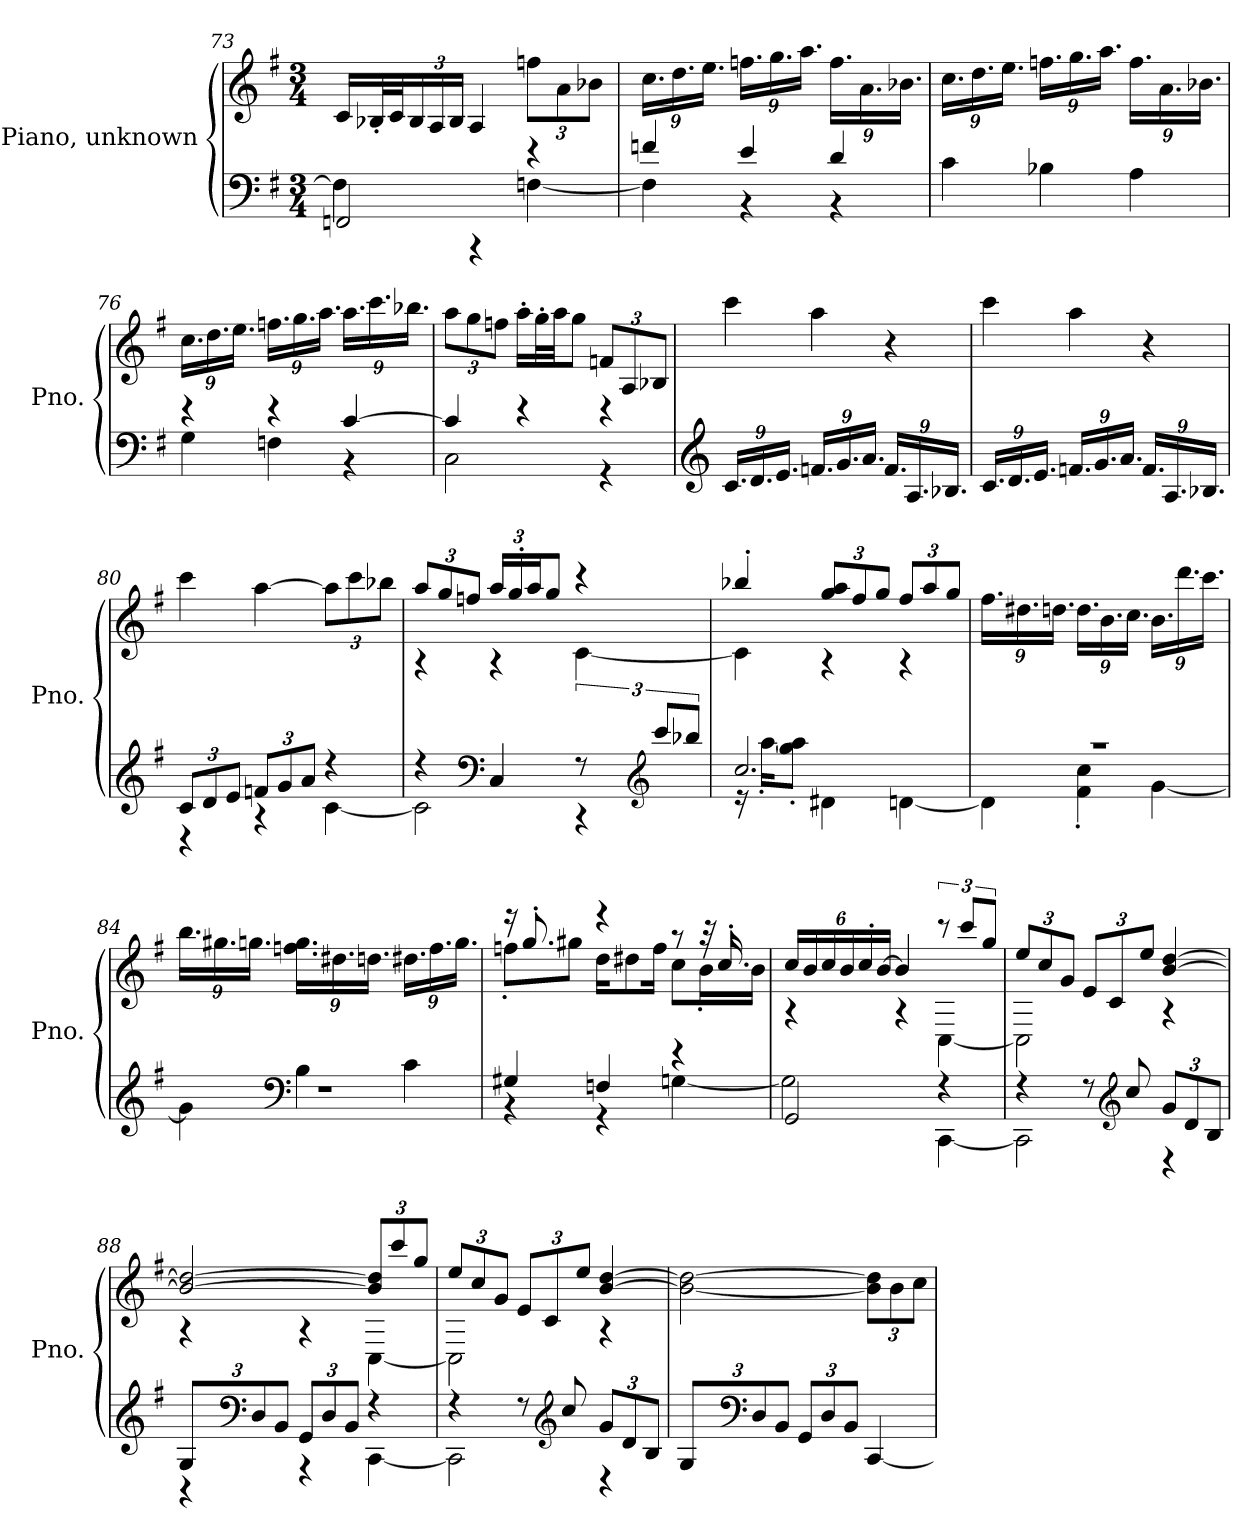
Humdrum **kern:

**kern	**kern
*part1	*part1
*staff2	*staff1
*I"Piano, unknown	*
*I'Pno.	*
*clefF4	*clefG2
*k[f#]	*k[f#]
*M3/4	*M3/4
=73	=73
*^	*
2FFn/	4F\]	16c/LL
.	.	32B-X'/L
.	.	32c/J
*	*	*Xbrackettup
.	.	24B-/
.	.	24A/
.	.	24B-/JJ
.	4r	4A/
4r	[4Fn\	12ffn\L
.	.	12a\
.	.	12b-X\J
!!LO:LB:g=z
=74	=74	=74
4fn/	4F\]	18.cc\LL
.	.	18.dd\
.	.	18.ee\JJ
4e/	4r	18.ffn\LL
.	.	18.gg\
.	.	18.aa\JJ
4d/	4r	18.ff\LL
.	.	18.a\
.	.	18.b-X\JJ
*v	*v	*
=75	=75
4c\	18.cc\LL
.	18.dd\
.	18.ee\JJ
4B-X\	18.ffn\LL
.	18.gg\
.	18.aa\JJ
4A\	18.ff\LL
.	18.a\
.	18.b-X\JJ
=76	=76
*^	*
4r	4G\	18.cc\LL
.	.	18.dd\
.	.	18.ee\JJ
4r	4Fn\	18.ffn\LL
.	.	18.gg\
.	.	18.aa\JJ
[4c/	4r	18.aa\LL
.	.	18.ccc\
.	.	18.bb-X\JJ
!!LO:LB:g=z
=77	=77	=77
4c/]	2C\	12aa\L
.	.	12gg\
.	.	12ffn\J
4r	.	16aa'\LL
.	.	32gg'\L
.	.	32aa\JJ
.	.	8gg\J
4r	4r	12fn/L
.	.	12A/
.	.	12B-X/J
*v	*v	*
=78	=78
*clefG2	*
*Xbrackettup	*
18.c/LL	4ccc\
18.d/	.
18.e/JJ	.
18.fn/LL	4aa\
18.g/	.
18.a/JJ	.
18.f/LL	4r
18.A/	.
18.B-X/JJ	.
=79	=79
18.c/LL	4ccc\
18.d/	.
18.e/JJ	.
18.fn/LL	4aa\
18.g/	.
18.a/JJ	.
18.f/LL	4r
18.A/	.
18.B-X/JJ	.
!!LO:LB:g=z
=80	=80
*^	*
12c/L	4r	4ccc\
12d/	.	.
12e/J	.	.
12fn/L	4r	[4aa\
12g/	.	.
12a/J	.	.
4r	[4c\	12aa\L]
.	.	12ccc\
.	.	12bb-X\J
=81	=81	=81
*	*	*^
4r	2c\]	12aa/L	4r
.	.	12gg/	.
.	.	12ffn/J	.
*clefF4	*	*	*
4C/	.	24aa/LL	4r
.	.	24gg'/	.
.	.	24aa/J	.
.	.	8gg/J	.
*brackettup	*	*	*
12r	4r	4r	[4c\
*clefG2	*	*	*
12ccc/L	.	.	.
12bb-X/J	.	.	.
=82	=82	=82	=82
2.cc/	16r	4bb-X'/	4c\]
.	[16aa'\KL	.	.
.	8gg\' 8aa\]'J	.	.
.	4d#X\	12gg/ 12aa/L	4r
.	.	12ff#/	.
.	.	12gg/J	.
.	[4dn\	12ff#/L	4r
.	.	12aa/	.
.	.	12gg/J	.
*	*	*v	*v
!!LO:LB:g=z
=83	=83	=83
2.r	4d\]	18.ff#\LL
.	.	18.dd#X\
.	.	18.ddn\JJ
.	4f#\' 4cc\'	18.dd\LL
.	.	18.b\
.	.	18.cc\JJ
.	[4g\	18.b\LL
.	.	18.ddd\
.	.	18.ccc\JJ
=84	=84	=84
2.r	4g\]	18.bb\LL
.	.	18.gg#X\
.	.	18.ggn\JJ
*clefF4	*	*
.	4B\	18.ffn\ 18.gg\LL
.	.	18.dd#X\
.	.	18.ddn\JJ
.	4c\	18.dd#X\LL
.	.	18.ff\
.	.	18.gg\JJ
!!LO:PB:g=z
=85	=85	=85
*	*	*^
4G#X/	4r	16r	8ffn'\L
.	.	8.gg'/	.
.	.	.	8gg#X\J
4Fn/	4r	4r	16dd\KL
.	.	.	8dd#X\
.	.	.	16ff\Jk
4r	[4Gn\	8r	8cc\L
.	.	32r	16b'\L
.	.	16.cc'/	.
.	.	.	16b\JJ
=86	=86	=86	=86
2GG/	2G\]	24cc/LL	4r
.	.	24b/	.
.	.	24cc/	.
.	.	24b/	.
.	.	24cc'/	.
.	.	[24b/JJ	.
.	.	4b/]	4r
*	*	*brackettup	*
4r	[4CC\	12r	[4C\
.	.	12ccc/L	.
.	.	12gg/J	.
=87	=87	=87	=87
*	*	*Xbrackettup	*
4r	2CC\]	12ee/L	2C\]
.	.	12cc/	.
.	.	12g/J	.
8r	.	12e/L	.
.	.	12c/	.
*clefG2	*	*	*
8cc/	.	.	.
.	.	12ee/J	.
*Xbrackettup	*	*	*
12g/L	4r	[4b/ [4dd/	4r
12d/	.	.	.
12B/J	.	.	.
!!LO:LB:g=z	!!
=88	=88	=88	=88
12G/L	4r	2b/_ 2dd/_	4r
*clefF4	*	*	*
12D/	.	.	.
12BB/J	.	.	.
12GG/L	4r	.	4r
12D/	.	.	.
12BB/J	.	.	.
4r	[4CC\	12b/] 12dd/]L	[4C\
.	.	12ccc/	.
.	.	12gg/J	.
=89	=89	=89	=89
4r	2CC\]	12ee/L	2C\]
.	.	12cc/	.
.	.	12g/J	.
8r	.	12e/L	.
.	.	12c/	.
*clefG2	*	*	*
8cc/	.	.	.
.	.	12ee/J	.
12g/L	4r	[4b/ [4dd/	4r
12d/	.	.	.
12B/J	.	.	.
*v	*v	*	*
*	*v	*v
=90	=90
12G/L	2b\_ 2dd\_
*clefF4	*
12D/	.
12BB/J	.
12GG/L	.
12D/	.
12BB/J	.
[4CC/	12b\] 12dd\]L
.	12b\
.	12cc\J
=	=
*-	*-
